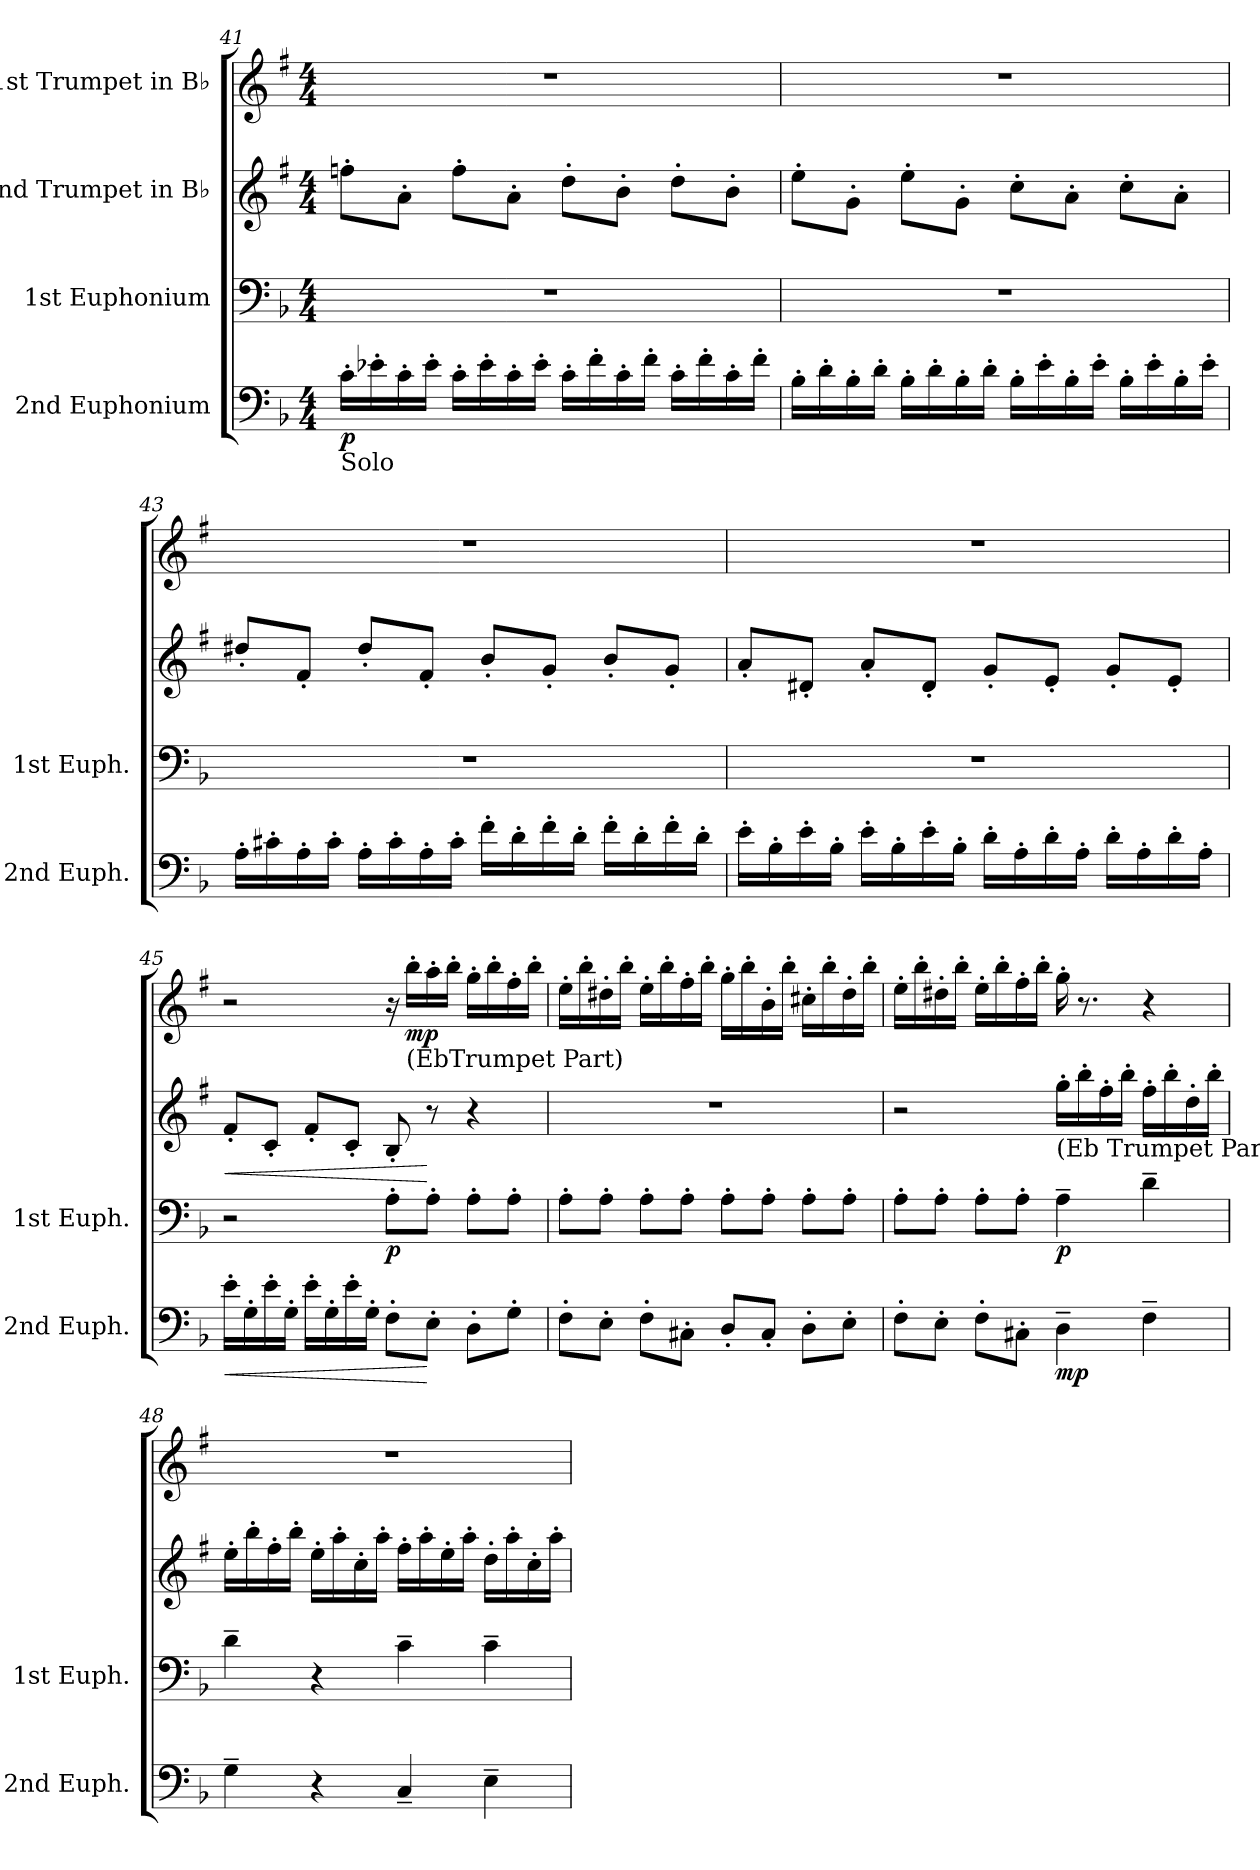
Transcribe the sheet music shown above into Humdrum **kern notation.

**kern	**dynam	**kern	**dynam	**kern	**dynam	**kern	**dynam
*part4	*part4	*part3	*part3	*part2	*part2	*part1	*part1
*staff4	*staff4	*staff3	*staff3	*staff2	*staff2	*staff1	*staff1
*I"2nd Euphonium	*	*I"1st Euphonium	*	*I"2nd Trumpet in B♭	*	*I"1st Trumpet in B♭	*
*I'2nd Euph.	*	*I'1st Euph.	*	*	*	*	*
!!LO:LB:g=z
*clefF4	*	*clefF4	*	*clefG2	*	*clefG2	*
*	*	*	*	*ITrd1c2	*	*ITrd1c2	*
*k[b-]	*	*k[b-]	*	*k[b-]	*	*k[b-]	*
*M4/4	*	*M4/4	*	*M4/4	*	*M4/4	*
=41	=41	=41	=41	=41	=41	=41	=41
!LO:TX:b:t=Solo	!	!	!	!	!	!	!
!	!LO:DY:b	!	!	!	!	!	!
16c'\LL	p	1r	.	8ee-X'\L	.	1r	.
16e-X'\	.	.	.	.	.	.	.
16c'\	.	.	.	8g'\J	.	.	.
16e-'\JJ	.	.	.	.	.	.	.
16c'\LL	.	.	.	8ee-'\L	.	.	.
16e-'\	.	.	.	.	.	.	.
16c'\	.	.	.	8g'\J	.	.	.
16e-'\JJ	.	.	.	.	.	.	.
16c'\LL	.	.	.	8cc'\L	.	.	.
16f'\	.	.	.	.	.	.	.
16c'\	.	.	.	8a'\J	.	.	.
16f'\JJ	.	.	.	.	.	.	.
16c'\LL	.	.	.	8cc'\L	.	.	.
16f'\	.	.	.	.	.	.	.
16c'\	.	.	.	8a'\J	.	.	.
16f'\JJ	.	.	.	.	.	.	.
=42	=42	=42	=42	=42	=42	=42	=42
16B-'\LL	.	1r	.	8dd'\L	.	1r	.
16d'\	.	.	.	.	.	.	.
16B-'\	.	.	.	8f'\J	.	.	.
16d'\JJ	.	.	.	.	.	.	.
16B-'\LL	.	.	.	8dd'\L	.	.	.
16d'\	.	.	.	.	.	.	.
16B-'\	.	.	.	8f'\J	.	.	.
16d'\JJ	.	.	.	.	.	.	.
16B-'\LL	.	.	.	8b-'\L	.	.	.
16e'\	.	.	.	.	.	.	.
16B-'\	.	.	.	8g'\J	.	.	.
16e'\JJ	.	.	.	.	.	.	.
16B-'\LL	.	.	.	8b-'\L	.	.	.
16e'\	.	.	.	.	.	.	.
16B-'\	.	.	.	8g'\J	.	.	.
16e'\JJ	.	.	.	.	.	.	.
!!LO:LB:g=z
=43	=43	=43	=43	=43	=43	=43	=43
16A'\LL	.	1r	.	8cc#X'/L	.	1r	.
16c#X'\	.	.	.	.	.	.	.
16A'\	.	.	.	8e'/J	.	.	.
16c#'\JJ	.	.	.	.	.	.	.
16A'\LL	.	.	.	8cc#'/L	.	.	.
16c#'\	.	.	.	.	.	.	.
16A'\	.	.	.	8e'/J	.	.	.
16c#'\JJ	.	.	.	.	.	.	.
16f'\LL	.	.	.	8a'/L	.	.	.
16d'\	.	.	.	.	.	.	.
16f'\	.	.	.	8f'/J	.	.	.
16d'\JJ	.	.	.	.	.	.	.
16f'\LL	.	.	.	8a'/L	.	.	.
16d'\	.	.	.	.	.	.	.
16f'\	.	.	.	8f'/J	.	.	.
16d'\JJ	.	.	.	.	.	.	.
=44	=44	=44	=44	=44	=44	=44	=44
16e'\LL	.	1r	.	8g'/L	.	1r	.
16B-'\	.	.	.	.	.	.	.
16e'\	.	.	.	8c#X'/J	.	.	.
16B-'\JJ	.	.	.	.	.	.	.
16e'\LL	.	.	.	8g'/L	.	.	.
16B-'\	.	.	.	.	.	.	.
16e'\	.	.	.	8c#'/J	.	.	.
16B-'\JJ	.	.	.	.	.	.	.
16d'\LL	.	.	.	8f'/L	.	.	.
16A'\	.	.	.	.	.	.	.
16d'\	.	.	.	8d'/J	.	.	.
16A'\JJ	.	.	.	.	.	.	.
16d'\LL	.	.	.	8f'/L	.	.	.
16A'\	.	.	.	.	.	.	.
16d'\	.	.	.	8d'/J	.	.	.
16A'\JJ	.	.	.	.	.	.	.
!!LO:PB:g=z
=45	=45	=45	=45	=45	=45	=45	=45
!	!LO:HP:b	!	!	!	!LO:HP:b	!	!
16e'\LL	<	2r	.	8e'/L	<	2r	.
16G'\	.	.	.	.	.	.	.
16e'\	.	.	.	8B-'/J	.	.	.
16G'\JJ	.	.	.	.	.	.	.
16e'\LL	.	.	.	8e'/L	.	.	.
16G'\	.	.	.	.	.	.	.
16e'\	.	.	.	8B-'/J	.	.	.
16G'\JJ	.	.	.	.	.	.	.
!	!	!	!LO:DY:b	!	!	!	!
8F'\L	.	8A'\L	p	8A'/	.	16r	.
!	!	!	!	!	!	!LO:TX:b:t=(EbTrumpet Part)	!
!	!	!	!	!	!	!	!LO:DY:b
.	.	.	.	.	.	16aa'\LL	mp
8E'\J	[	8A'\J	.	8r	[	16gg'\	.
.	.	.	.	.	.	16aa'\JJ	.
8D'\L	.	8A'\L	.	4r	.	16ff'\LL	.
.	.	.	.	.	.	16aa'\	.
8G'\J	.	8A'\J	.	.	.	16ee'\	.
.	.	.	.	.	.	16aa'\JJ	.
=46	=46	=46	=46	=46	=46	=46	=46
8F'\L	.	8A'\L	.	1r	.	16dd'\LL	.
.	.	.	.	.	.	16aa'\	.
8E'\J	.	8A'\J	.	.	.	16cc#X'\	.
.	.	.	.	.	.	16aa'\JJ	.
8F'\L	.	8A'\L	.	.	.	16dd'\LL	.
.	.	.	.	.	.	16aa'\	.
8C#X'\J	.	8A'\J	.	.	.	16ee'\	.
.	.	.	.	.	.	16aa'\JJ	.
8D'/L	.	8A'\L	.	.	.	16ff'\LL	.
.	.	.	.	.	.	16aa'\	.
8C#'/J	.	8A'\J	.	.	.	16a'\	.
.	.	.	.	.	.	16aa'\JJ	.
8D'\L	.	8A'\L	.	.	.	16bn'\LL	.
.	.	.	.	.	.	16aa'\	.
8E'\J	.	8A'\J	.	.	.	16cc#'\	.
.	.	.	.	.	.	16aa'\JJ	.
!!LO:LB:g=z
=47	=47	=47	=47	=47	=47	=47	=47
8F'\L	.	8A'\L	.	2r	.	16dd'\LL	.
.	.	.	.	.	.	16aa'\	.
8E'\J	.	8A'\J	.	.	.	16cc#X'\	.
.	.	.	.	.	.	16aa'\JJ	.
8F'\L	.	8A'\L	.	.	.	16dd'\LL	.
.	.	.	.	.	.	16aa'\	.
8C#X'\J	.	8A'\J	.	.	.	16ee'\	.
.	.	.	.	.	.	16aa'\JJ	.
!	!	!	!	!LO:TX:b:t=(Eb Trumpet Part)	!	!	!
!	!LO:DY:b	!	!LO:DY:b	!	!	!	!
4D~\	mp	4A~\	p	16ff'\LL	.	16ff'\	.
.	.	.	.	16aa'\	.	8.r	.
.	.	.	.	16ee'\	.	.	.
.	.	.	.	16aa'\JJ	.	.	.
4F~\	.	4d~\	.	16ee'\LL	.	4r	.
.	.	.	.	16aa'\	.	.	.
.	.	.	.	16cc'\	.	.	.
.	.	.	.	16aa'\JJ	.	.	.
=48	=48	=48	=48	=48	=48	=48	=48
4G~\	.	4d~\	.	16dd'\LL	.	1r	.
.	.	.	.	16aa'\	.	.	.
.	.	.	.	16ee'\	.	.	.
.	.	.	.	16aa'\JJ	.	.	.
4r	.	4r	.	16dd'\LL	.	.	.
.	.	.	.	16gg'\	.	.	.
.	.	.	.	16b-'\	.	.	.
.	.	.	.	16gg'\JJ	.	.	.
4C~/	.	4c~\	.	16ee'\LL	.	.	.
.	.	.	.	16gg'\	.	.	.
.	.	.	.	16dd'\	.	.	.
.	.	.	.	16gg'\JJ	.	.	.
4E~\	.	4c~\	.	16cc'\LL	.	.	.
.	.	.	.	16gg'\	.	.	.
.	.	.	.	16b-'\	.	.	.
.	.	.	.	16gg'\JJ	.	.	.
=	=	=	=	=	=	=	=
*-	*-	*-	*-	*-	*-	*-	*-
